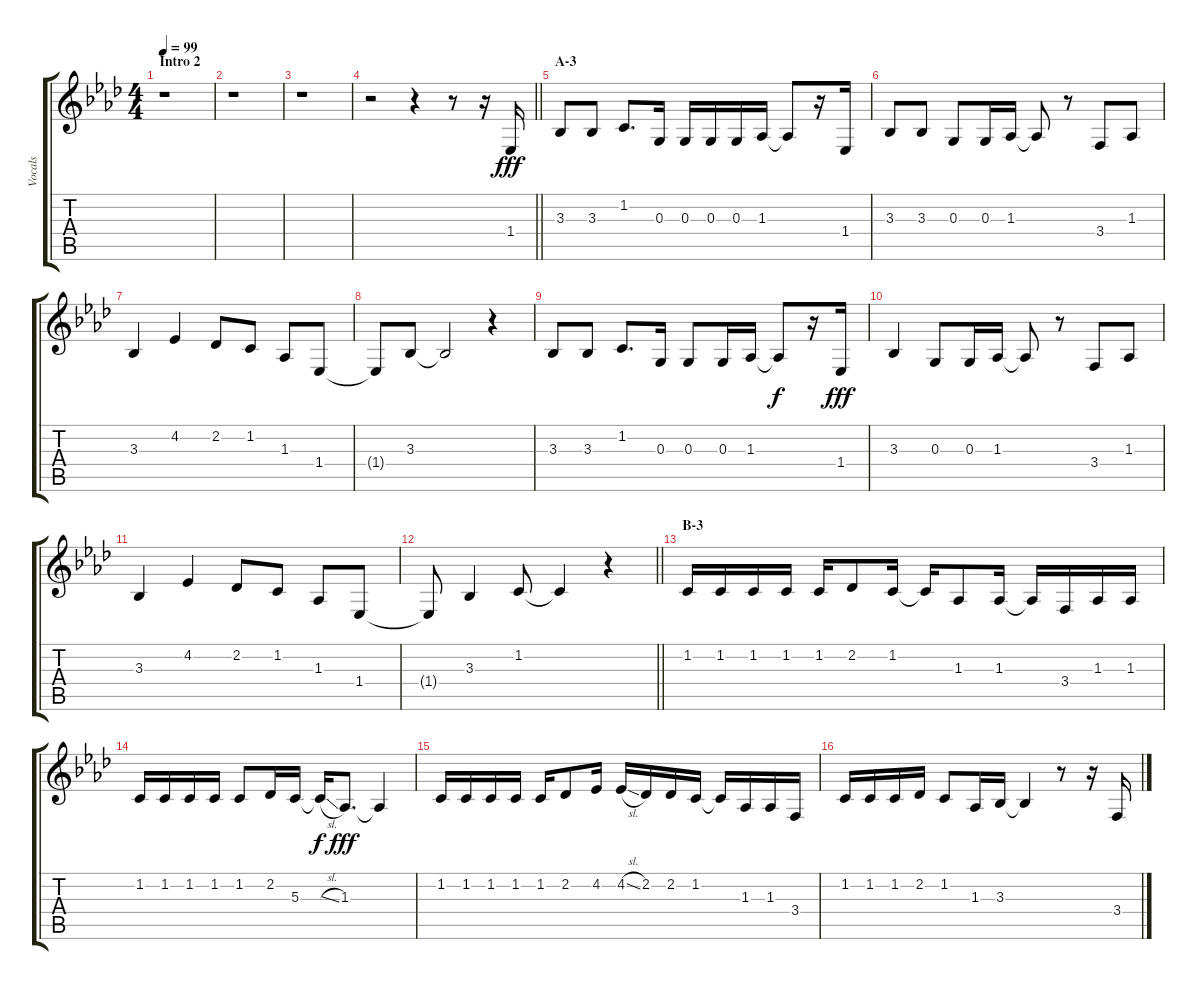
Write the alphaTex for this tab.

\track ("Vocals" "Vocals") {instrument voiceoohs}
\staff {score tabs}
\tuning (E4 B3 G3 D3 A2 E2) {hide}
\ts (4 4)
\section ("" "Intro 2")
\tempo 99
\clef g2
\ks ab
r.1{dy fff} |
r.1 |
r.1 |
\barLineRight lightlight
r.2 r.4 r.8 r.16 1.4.16 |
\section ("" "A-3")
3.3.8 3.3.8 1.2.8{d} 0.3.16 0.3.16 0.3.16 0.3.16 1.3.16 1.3{t}.8 r.16 1.4.16 |
3.3.8 3.3.8 0.3.8 0.3.16 1.3.16 1.3{t}.8 r.8 3.4.8 1.3.8 |
3.3.4 4.2.4 2.2.8 1.2.8 1.3.8 1.4.8 |
1.4{t}.8 3.3.8 3.3{t}.2 r.4 |
3.3.8 3.3.8 1.2.8{d} 0.3.16 0.3.8 0.3.16 1.3.16 1.3{t}.8{dy f} r.16 1.4.16{dy fff} |
3.3.4 0.3.8 0.3.16 1.3.16 1.3{t}.8 r.8 3.4.8 1.3.8 |
3.3.4 4.2.4 2.2.8 1.2.8 1.3.8 1.4.8 |
\barLineRight lightlight
1.4{t}.8 3.3.4 1.2.8 1.2{t}.4 r.4 |
\section ("" "B-3")
1.2.16 1.2.16 1.2.16 1.2.16 1.2.16 2.2.8 1.2.16 1.2{t}.16 1.3.8 1.3.16 1.3{t}.16 3.4.16 1.3.16 1.3.16 |
1.2.16 1.2.16 1.2.16 1.2.16 1.2.8 2.2.16 5.3.16 5.3{sl t}.16{dy f} 1.3.8{d dy fff} 1.3{t}.4 |
1.2.16 1.2.16 1.2.16 1.2.16 1.2.16 2.2.8 4.2.16 4.2{sl}.16 2.2.16 2.2.16 1.2.16 1.2{t}.16 1.3.16 1.3.16 3.4.16 |
1.2.16 1.2.16 1.2.16 2.2.16 1.2.8 1.3.16 3.3.16 3.3{t}.4 r.8 r.16 3.4.16
